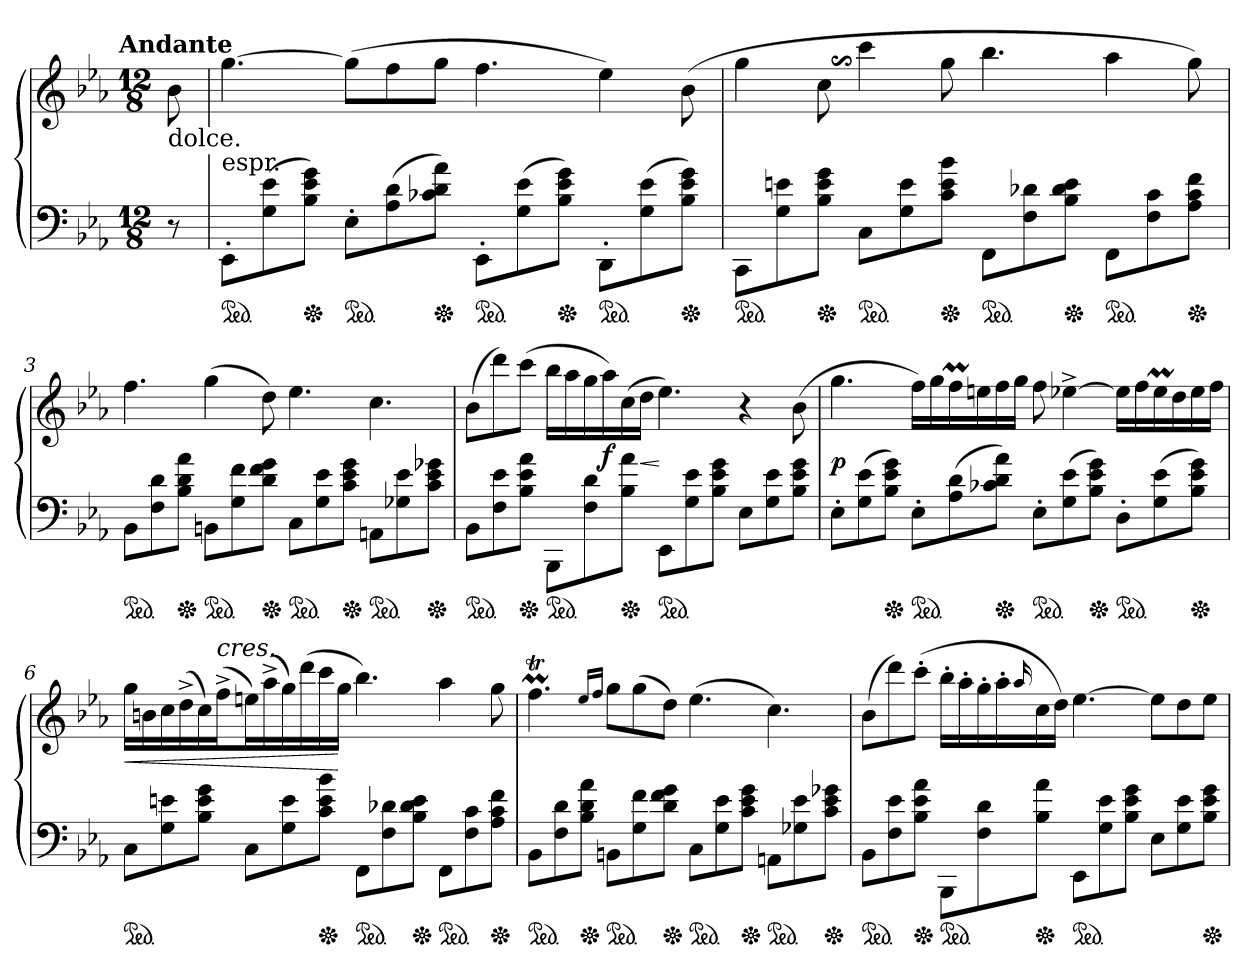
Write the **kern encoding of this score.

**kern	**kern	**dynam
*part1	*part1	*part1
*staff2	*staff1	*staff1/2
*clefF4	*clefG2	*
*k[b-e-a-]	*k[b-e-a-]	*
!!LO:TX:omd:t=Andante
*M12/8	*M12/8	*
*MM72	*MM72	*
=	=	=
!	!LO:TX:b:t=dolce.	!
8r	8b-	.
=1	=1	=1
!	!LO:TX:b:t=espr.	!
!LO:TX:b:t=złamana belka	!	!
*ped	*	*
8EE-'>L	[4.gg	.
(8G 8e-	.	.
*Xped	*	*
8B- 8e- 8gJ)	.	.
*ped	*	*
8E-'>L	(8ggL]	.
(8A- 8d	8ff	.
*Xped	*	*
8c-X 8d 8a-J)	8ggJ	.
!LO:TX:b:t=złamana belka	!	!
*ped	*	*
8EE-'>L	4.ff	.
(8G 8e-	.	.
*Xped	*	*
8B- 8e- 8gJ)	.	.
!LO:TX:b:t=złamana belka	!	!
*ped	*	*
8DD'>L	4ee-)	.
(8G 8e-	.	.
*Xped	*	*
8B- 8e- 8gJ)	(8b-	.
=2	=2	=2
!LO:TX:b:t=złamana belka	!	!
*ped	*	*
8CCL	4gg	.
8G 8en	.	.
*Xped	*	*
8B- 8e 8gJ	8cc$SS	.
*ped	*	*
8CL	4ccc	.
8G 8e	.	.
*Xped	*	*
8c 8e 8b-J	8gg	.
!LO:TX:b:t=złamana belka	!	!
*ped	*	*
8FFL	4.bb-	.
8F 8d-X	.	.
*Xped	*	*
8B- 8d- 8eJ	.	.
!LO:TX:b:t=złamana belka	!	!
*ped	*	*
8FFL	4aa-	.
8F 8c	.	.
*Xped	*	*
8A- 8c 8fJ	8gg)	.
=3	=3	=3
*ped	*	*
8BB-L	4.ff	.
8F 8d	.	.
*Xped	*	*
8B- 8d 8a-J	.	.
*ped	*	*
8BBnL	(4gg	.
8G 8f	.	.
*Xped	*	*
8d 8f 8gJ	8dd)	.
*ped	*	*
8CL	4.ee-	.
8G 8e-	.	.
*Xped	*	*
8c 8e- 8gJ	.	.
*ped	*	*
8AAnL	4.cc	.
8G-X 8e-	.	.
*Xped	*	*
8c 8e- 8g-XJ	.	.
=4	=4	=4
*ped	*	*
8BB-L	(8b-L	.
8F 8e-	8ddd)	.
*Xped	*	*
8B- 8e- 8a-J	(8cccJ	.
!LO:TX:b:t=złamana belka	!	!
*ped	*	*
8BBB-L	16bb-LL	.
.	16aa-	.
8F 8d	16gg	.
.	16aa-)	f
*Xped	*	*
8B- 8a-J	(16cc	.
.	16ddJJ	<
*ped	*	*
8EE-L	4.ee-)	[
8G 8e-	.	.
8B- 8e- 8gJ	.	.
8E-L	4r	.
8G 8e-	.	.
8B- 8e- 8gJ	(8b-	.
=5	=5	=5
8E-'L	4.gg	p
(8G 8e-	.	.
*Xped	*	*
8B- 8e- 8gJ)	.	.
*ped	*	*
8E-'L	16ffLL)	.
.	16gg	.
(8A- 8d	16ffM	.
.	16een	.
*Xped	*	*
8c-X 8d 8a-J)	16ff	.
.	16ggJJ	.
*ped	*	*
8E-'L	8ff	.
(8G 8e-	[4ee-X^<	.
*Xped	*	*
8B- 8e- 8gJ)	.	.
*ped	*	*
8D'L	16ee-LL]	.
.	16ff	.
(8G 8e-	16ee-M	.
.	16dd	.
*Xped	*	*
8B- 8e- 8gJ)	16ee-	.
.	16ffJJ	.
=6	=6	=6
*ped	*	*
8CL	16ggLL	<
.	16bn	.
8G 8en	16cc	.
.	(16dd^	.
8B- 8e 8gJ	16cc)	.
!	!LO:TX:a:i:t=cres.	!
.	(16ff^J	.
8CL	16eenL)	.
.	(16aa-^	.
8G 8e	16gg)	.
.	(16ddd	.
*Xped	*	*
8c 8e 8b-J	16ccc	.
.	16ggJJ	[
!LO:TX:b:t=złamana belka	!	!
*ped	*	*
8FFL	4.bb-)	.
8F 8d-X	.	.
*Xped	*	*
8B- 8d- 8eJ	.	.
!LO:TX:b:t=złamana belka	!	!
*ped	*	*
8FFL	4aa-	.
8F 8c	.	.
*Xped	*	*
8A- 8c 8fJ	8gg	.
=7	=7	=7
*ped	*	*
8BB-L	4.ffTM	.
8F 8d	.	.
*Xped	*	*
8B- 8d 8a-J	.	.
.	16qqee-/LL	.
.	16qqff/JJ	.
*ped	*	*
8BBnL	8ggL	.
8G 8f	(8gg	.
*Xped	*	*
8d 8f 8gJ	8ddJ)	.
*ped	*	*
8CL	(4.ee-	.
8G 8e-	.	.
*Xped	*	*
8c 8e- 8gJ	.	.
*ped	*	*
8AAnL	4.cc)	.
8G-X 8e-	.	.
*Xped	*	*
8c 8e- 8g-XJ	.	.
=8	=8	=8
*ped	*	*
8BB-L	(8b-L	.
8F 8e-	8ddd)	.
*Xped	*	*
8B- 8e- 8a-J	(8ccc'J	.
!LO:TX:b:t=złamana belka	!	!
*ped	*	*
8BBB-L	16bb-'LL	.
.	16aa-'	.
8F 8d	16gg'	.
.	16aa-'	.
.	16qqaa-/	.
*Xped	*	*
8B- 8a-J	16cc	.
.	16ddJJ)	.
!LO:TX:b:t=złamana belka	!	!
*ped	*	*
8EE-L	[4.ee-	.
8G 8e-	.	.
8B- 8e- 8gJ	.	.
8E-L	8ee-L]	.
8G 8e-	8dd	.
*Xped	*	*
8B- 8e- 8gJ	8ee-J	.
=	=	=
*-	*-	*-
